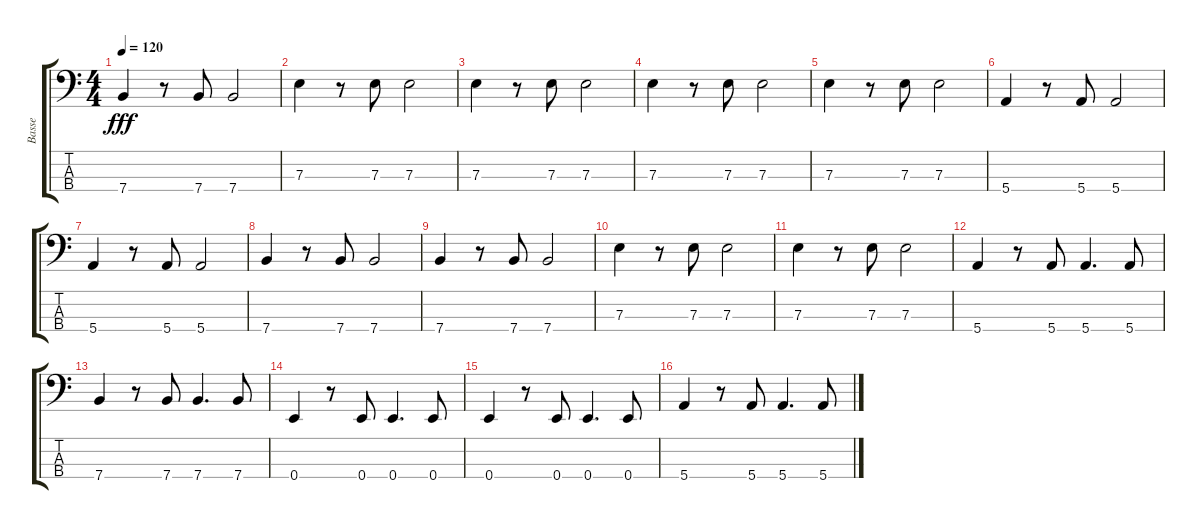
\track ("Basse" "Basse") {instrument acousticbass}
\staff {score tabs}
\tuning (G2 D2 A1 E1) {hide}
\ts (4 4)
\tempo 120
\clef f4
\ks c
7.4.4{dy fff} r.8 7.4.8 7.4.2 |
7.3.4 r.8 7.3.8 7.3.2 |
7.3.4 r.8 7.3.8 7.3.2 |
7.3.4 r.8 7.3.8 7.3.2 |
7.3.4 r.8 7.3.8 7.3.2 |
5.4.4 r.8 5.4.8 5.4.2 |
5.4.4 r.8 5.4.8 5.4.2 |
7.4.4 r.8 7.4.8 7.4.2 |
7.4.4 r.8 7.4.8 7.4.2 |
7.3.4 r.8 7.3.8 7.3.2 |
7.3.4 r.8 7.3.8 7.3.2 |
5.4.4 r.8 5.4.8 5.4.4{d} 5.4.8 |
7.4.4 r.8 7.4.8 7.4.4{d} 7.4.8 |
0.4.4 r.8 0.4.8 0.4.4{d} 0.4.8 |
0.4.4 r.8 0.4.8 0.4.4{d} 0.4.8 |
5.4.4 r.8 5.4.8 5.4.4{d} 5.4.8
